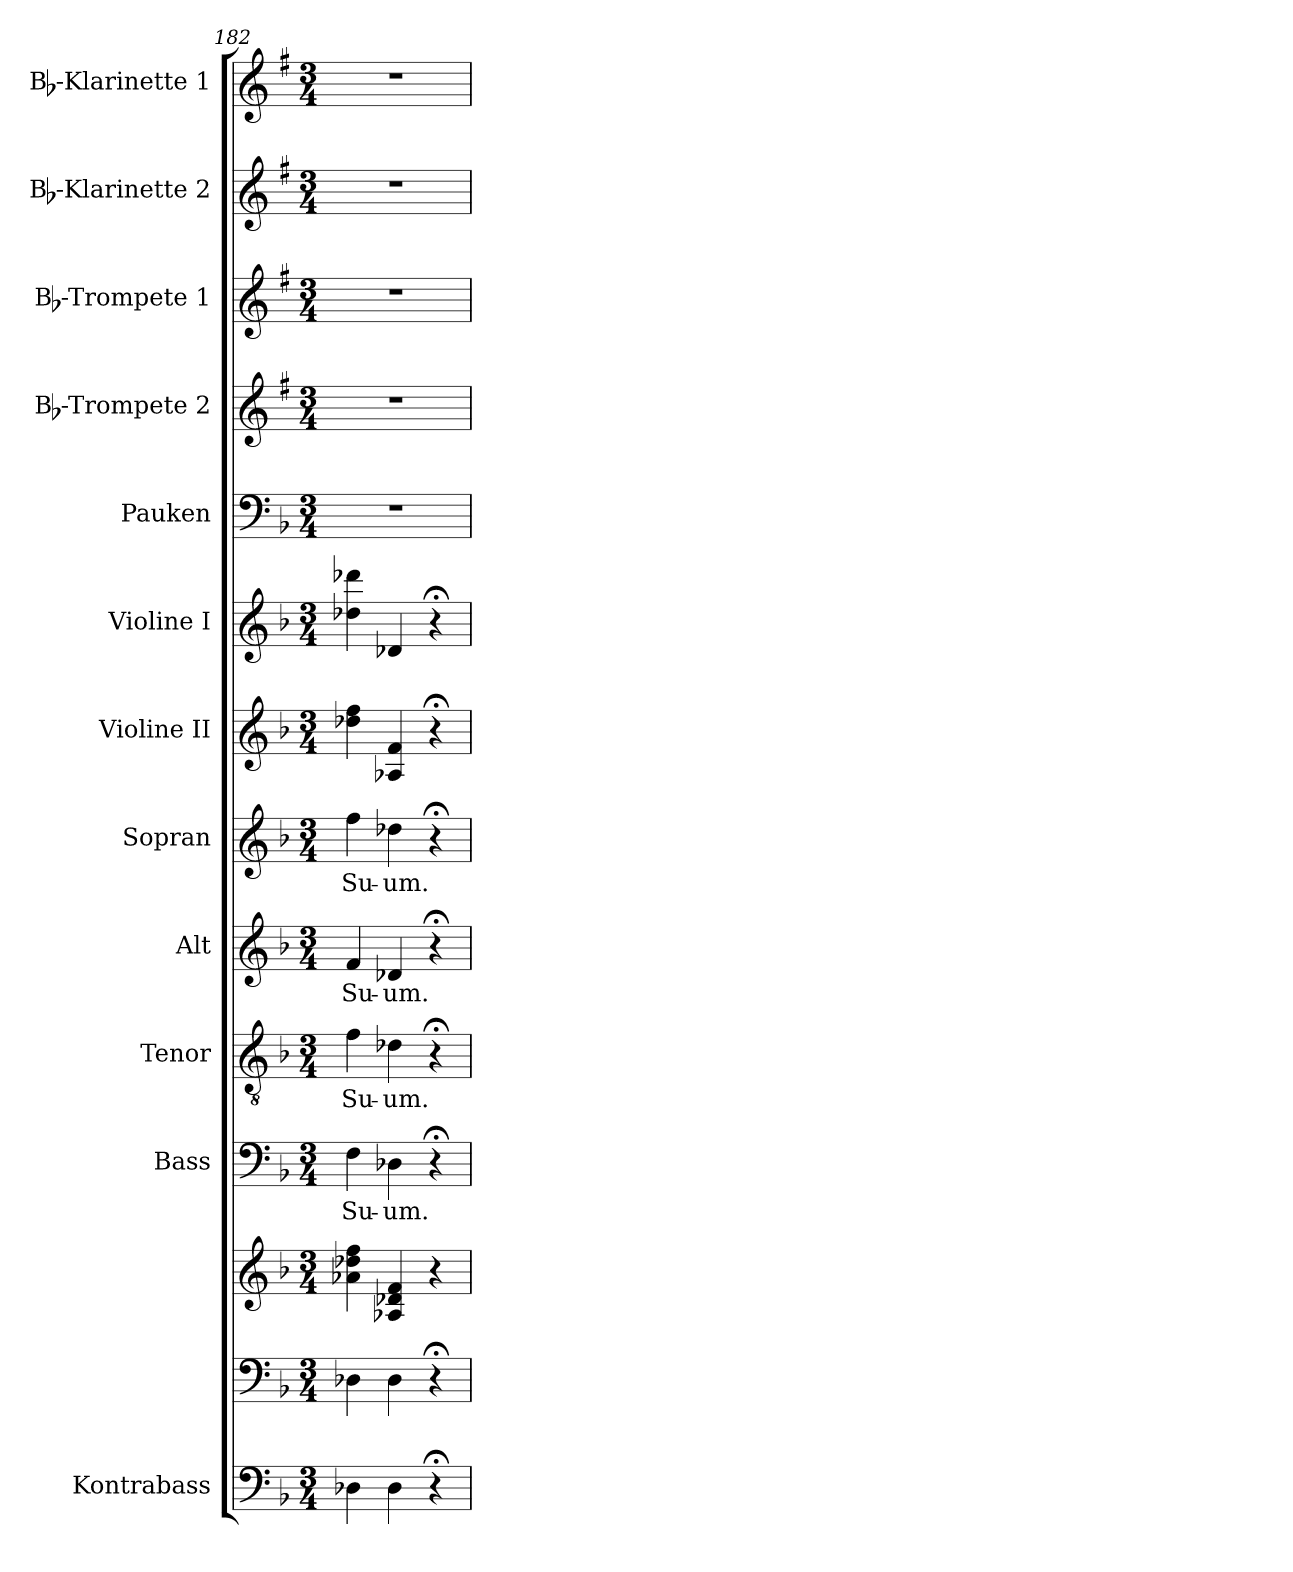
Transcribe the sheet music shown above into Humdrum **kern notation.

**kern	**kern	**kern	**kern	**text	**kern	**text	**kern	**text	**kern	**text	**kern	**kern	**kern	**kern	**kern	**kern	**kern
*part13	*part12	*part12	*part11	*part11	*part10	*part10	*part9	*part9	*part8	*part8	*part7	*part6	*part5	*part4	*part3	*part2	*part1
*staff14	*staff13	*staff12	*staff11	*staff11	*staff10	*staff10	*staff9	*staff9	*staff8	*staff8	*staff7	*staff6	*staff5	*staff4	*staff3	*staff2	*staff1
*I"Kontrabass	*	*	*I"Bass	*	*I"Tenor	*	*I"Alt	*	*I"Sopran	*	*I"Violine II	*I"Violine I	*I"Pauken	*I"Bb-Trompete 2	*I"Bb-Trompete 1	*I"Bb-Klarinette 2	*I"Bb-Klarinette 1
*I'Kb.	*	*	*I'B.	*	*I'T.	*	*I'A.	*	*I'S.	*	*I'Vl. II	*I'Vl. I	*I'Pk.	*I'Bb Trp. 2	*I'Bb Trp. 1	*I'Bb Kl. 2	*I'Bb Kl. 1
!!LO:PB:g=z
*clefF4	*clefF4	*clefG2	*clefF4	*	*clefGv2	*	*clefG2	*	*clefG2	*	*clefG2	*clefG2	*clefF4	*clefG2	*clefG2	*clefG2	*clefG2
*ITrd7c12	*	*	*	*	*	*	*	*	*	*	*	*	*	*ITrd1c2	*ITrd1c2	*ITrd1c2	*ITrd1c2
*k[b-]	*k[b-]	*k[b-]	*k[b-]	*	*k[b-]	*	*k[b-]	*	*k[b-]	*	*k[b-]	*k[b-]	*k[b-]	*k[b-]	*k[b-]	*k[b-]	*k[b-]
*F:	*F:	*F:	*F:	*	*F:	*	*F:	*	*F:	*	*F:	*F:	*F:	*F:	*F:	*F:	*F:
*M3/4	*M3/4	*M3/4	*M3/4	*	*M3/4	*	*M3/4	*	*M3/4	*	*M3/4	*M3/4	*M3/4	*M3/4	*M3/4	*M3/4	*M3/4
=182	=182	=182	=182	=182	=182	=182	=182	=182	=182	=182	=182	=182	=182	=182	=182	=182	=182
!	!	!	!	!LO:LY:b	!	!LO:LY:b	!	!LO:LY:b	!	!LO:LY:b	!	!	!	!	!	!	!
4DD-X\	4D-X\	4a-X\ 4dd-X\ 4ff\	4F\	Su-	4f\	Su-	4f/	Su-	4ff\	Su-	4dd-X\ 4ff\	4dd-X\ 4ddd-X\	2.r	2.r	2.r	2.r	2.r
!	!	!	!	!LO:LY:b	!	!LO:LY:b	!	!LO:LY:b	!	!LO:LY:b	!	!	!	!	!	!	!
4DD-\	4D-\	4A-X/ 4d-X/ 4f/	4D-X\	-um.	4d-X\	-um.	4d-X/	-um.	4dd-X\	-um.	4A-X/ 4f/	4d-X/	.	.	.	.	.
4r;<	4r;<	4r	4r;<	.	4r;<	.	4r;<	.	4r;<	.	4r;<	4r;<	.	.	.	.	.
=	=	=	=	=	=	=	=	=	=	=	=	=	=	=	=	=	=
*-	*-	*-	*-	*-	*-	*-	*-	*-	*-	*-	*-	*-	*-	*-	*-	*-	*-
